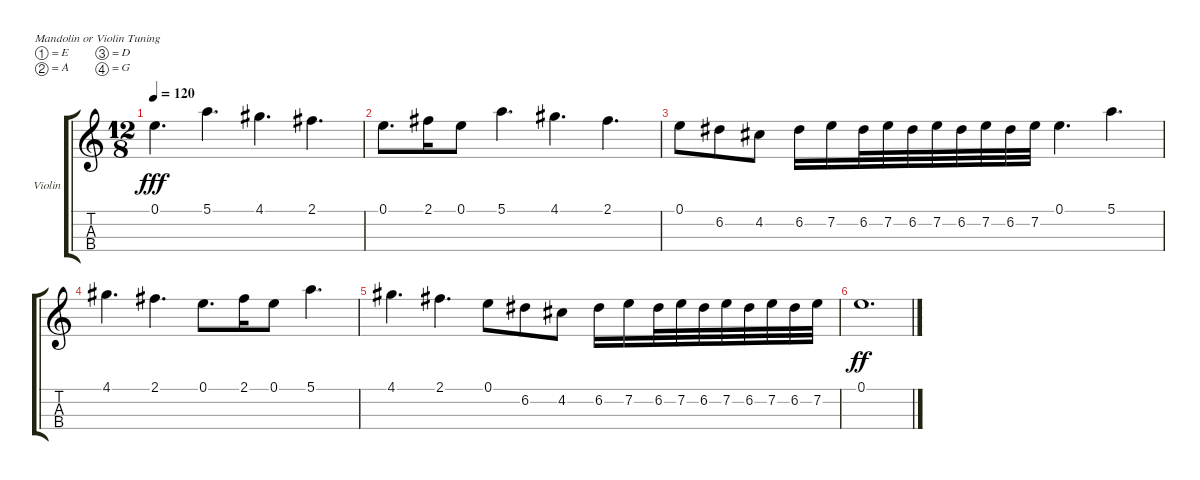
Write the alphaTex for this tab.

\defaultSystemsLayout 4
\bracketExtendMode groupsimilarinstruments
\firstSystemTrackNameOrientation horizontal
\otherSystemsTrackNameOrientation horizontal
\track ("Violin" "Violin") {instrument violin}
\staff {score tabs}
\tuning (E5 A4 D4 G3)
\ts (12 8)
\tempo 120
\clef g2
\ks c
0.1.4{d dy fff} 5.1.4{d} 4.1.4{d} 2.1.4{d} |
0.1.8{d} 2.1.16 0.1.8 5.1.4{d} 4.1.4{d} 2.1.4{d} |
0.1.8 6.2.8 4.2.8 6.2.16 7.2.16 6.2.32 7.2.32 6.2.32 7.2.32 6.2.32 7.2.32 6.2.32 7.2.32 0.1.4{d} 5.1.4{d} |
4.1.4{d} 2.1.4{d} 0.1.8{d} 2.1.16 0.1.8 5.1.4{d} |
4.1.4{d} 2.1.4{d} 0.1.8 6.2.8 4.2.8 6.2.16 7.2.16 6.2.32 7.2.32 6.2.32 7.2.32 6.2.32 7.2.32 6.2.32 7.2.32 |
0.1.1{d dy ff}
